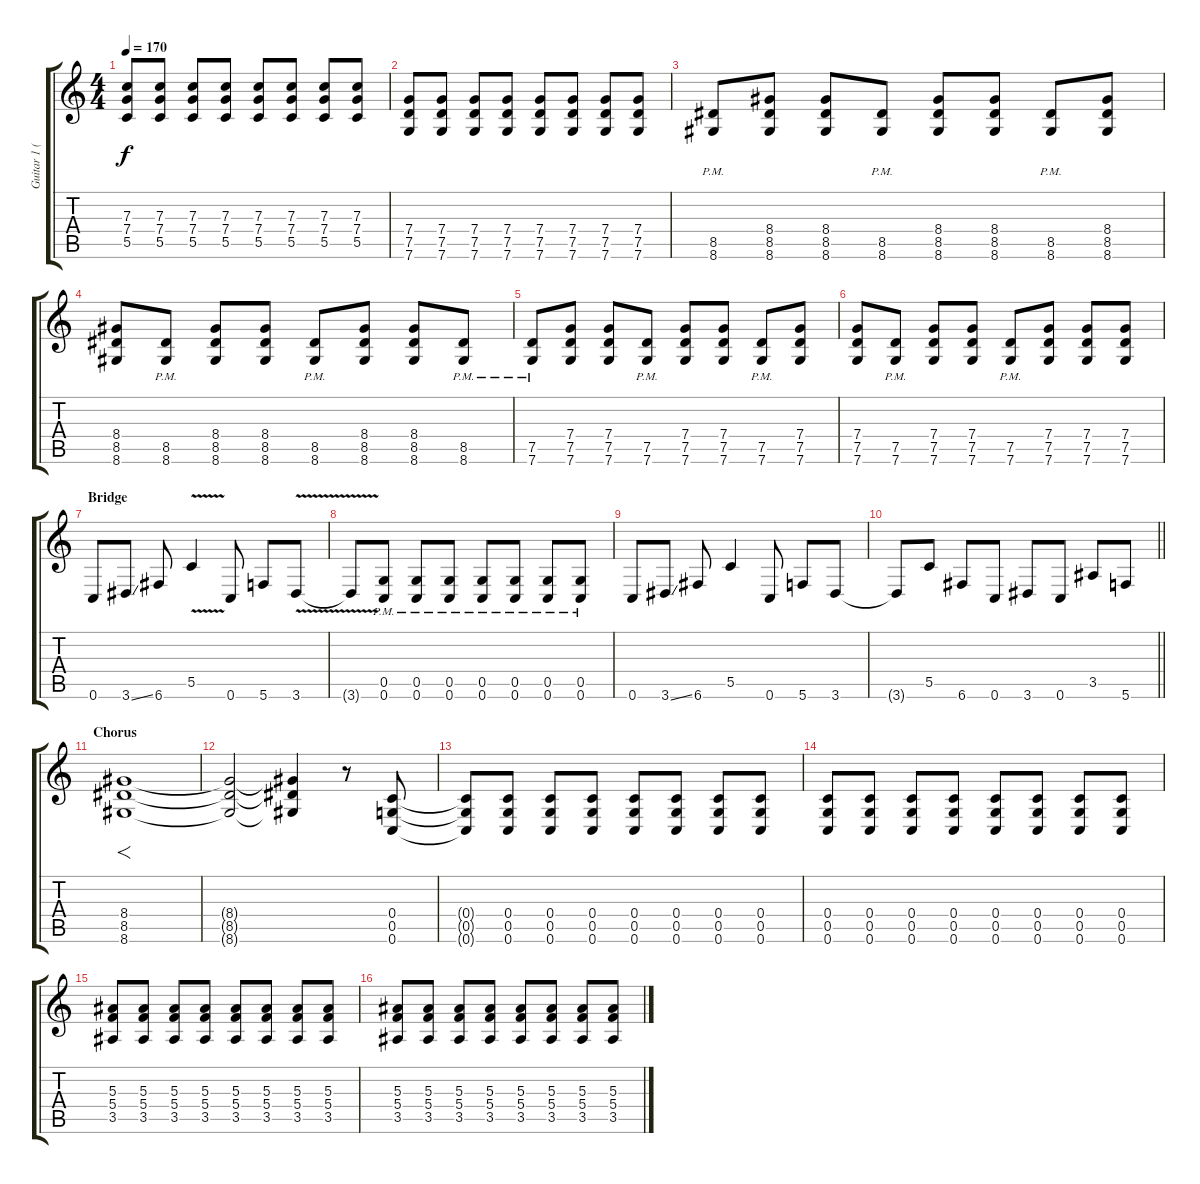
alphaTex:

\track ("Guitar 1 (Dan Jacobs)" "Guitar 1 (") {instrument distortionguitar}
\staff {score tabs}
\tuning (D4 A3 F3 C3 G2 C2) {hide}
\ts (4 4)
\tempo 170
\clef g2
\ks c
(7.3 7.4 5.5).8{dy f} (7.3 7.4 5.5).8 (7.3 7.4 5.5).8 (7.3 7.4 5.5).8 (7.3 7.4 5.5).8 (7.3 7.4 5.5).8 (7.3 7.4 5.5).8 (7.3 7.4 5.5).8 |
(7.4 7.5 7.6).8 (7.4 7.5 7.6).8 (7.4 7.5 7.6).8 (7.4 7.5 7.6).8 (7.4 7.5 7.6).8 (7.4 7.5 7.6).8 (7.4 7.5 7.6).8 (7.4 7.5 7.6).8 |
(8.5{pm} 8.6{pm}).8 (8.4 8.5 8.6).8 (8.4 8.5 8.6).8 (8.5{pm} 8.6{pm}).8 (8.4 8.5 8.6).8 (8.4 8.5 8.6).8 (8.5{pm} 8.6{pm}).8 (8.4 8.5 8.6).8 |
(8.4 8.5 8.6).8 (8.5{pm} 8.6{pm}).8 (8.4 8.5 8.6).8 (8.4 8.5 8.6).8 (8.5{pm} 8.6{pm}).8 (8.4 8.5 8.6).8 (8.4 8.5 8.6).8 (8.5{pm} 8.6{pm}).8 |
(7.5{pm} 7.6{pm}).8 (7.4 7.5 7.6).8 (7.4 7.5 7.6).8 (7.5{pm} 7.6{pm}).8 (7.4 7.5 7.6).8 (7.4 7.5 7.6).8 (7.5{pm} 7.6{pm}).8 (7.4 7.5 7.6).8 |
(7.4 7.5 7.6).8 (7.5{pm} 7.6{pm}).8 (7.4 7.5 7.6).8 (7.4 7.5 7.6).8 (7.5{pm} 7.6{pm}).8 (7.4 7.5 7.6).8 (7.4 7.5 7.6).8 (7.4 7.5 7.6).8 |
\section ("" "Bridge")
0.6.8 3.6{ss}.8 6.6.8 5.5{v}.4 0.6.8 5.6.8 3.6{v}.8 |
3.6{t}.8 (0.5{pm} 0.6{pm}).8 (0.5{pm} 0.6{pm}).8 (0.5{pm} 0.6{pm}).8 (0.5{pm} 0.6{pm}).8 (0.5{pm} 0.6{pm}).8 (0.5{pm} 0.6{pm}).8 (0.5{pm} 0.6{pm}).8 |
0.6.8 3.6{ss}.8 6.6.8 5.5.4 0.6.8 5.6.8 3.6.8 |
\barLineRight lightlight
3.6{t}.8 5.5.8 6.6.8 0.6.8 3.6.8 0.6.8 3.5.8 5.6.8 |
\section ("" "Chorus")
(8.4 8.5 8.6).1{f} |
(8.4{t} 8.5{t} 8.6{t}).2 (8.4{t} 8.5{t} 8.6{t}).4 r.8 (0.4 0.5 0.6).8 |
(0.4{t} 0.5{t} 0.6{t}).8 (0.4 0.5 0.6).8 (0.4 0.5 0.6).8 (0.4 0.5 0.6).8 (0.4 0.5 0.6).8 (0.4 0.5 0.6).8 (0.4 0.5 0.6).8 (0.4 0.5 0.6).8 |
(0.4 0.5 0.6).8 (0.4 0.5 0.6).8 (0.4 0.5 0.6).8 (0.4 0.5 0.6).8 (0.4 0.5 0.6).8 (0.4 0.5 0.6).8 (0.4 0.5 0.6).8 (0.4 0.5 0.6).8 |
(5.3 5.4 3.5).8 (5.3 5.4 3.5).8 (5.3 5.4 3.5).8 (5.3 5.4 3.5).8 (5.3 5.4 3.5).8 (5.3 5.4 3.5).8 (5.3 5.4 3.5).8 (5.3 5.4 3.5).8 |
(5.3 5.4 3.5).8 (5.3 5.4 3.5).8 (5.3 5.4 3.5).8 (5.3 5.4 3.5).8 (5.3 5.4 3.5).8 (5.3 5.4 3.5).8 (5.3 5.4 3.5).8 (5.3 5.4 3.5).8
